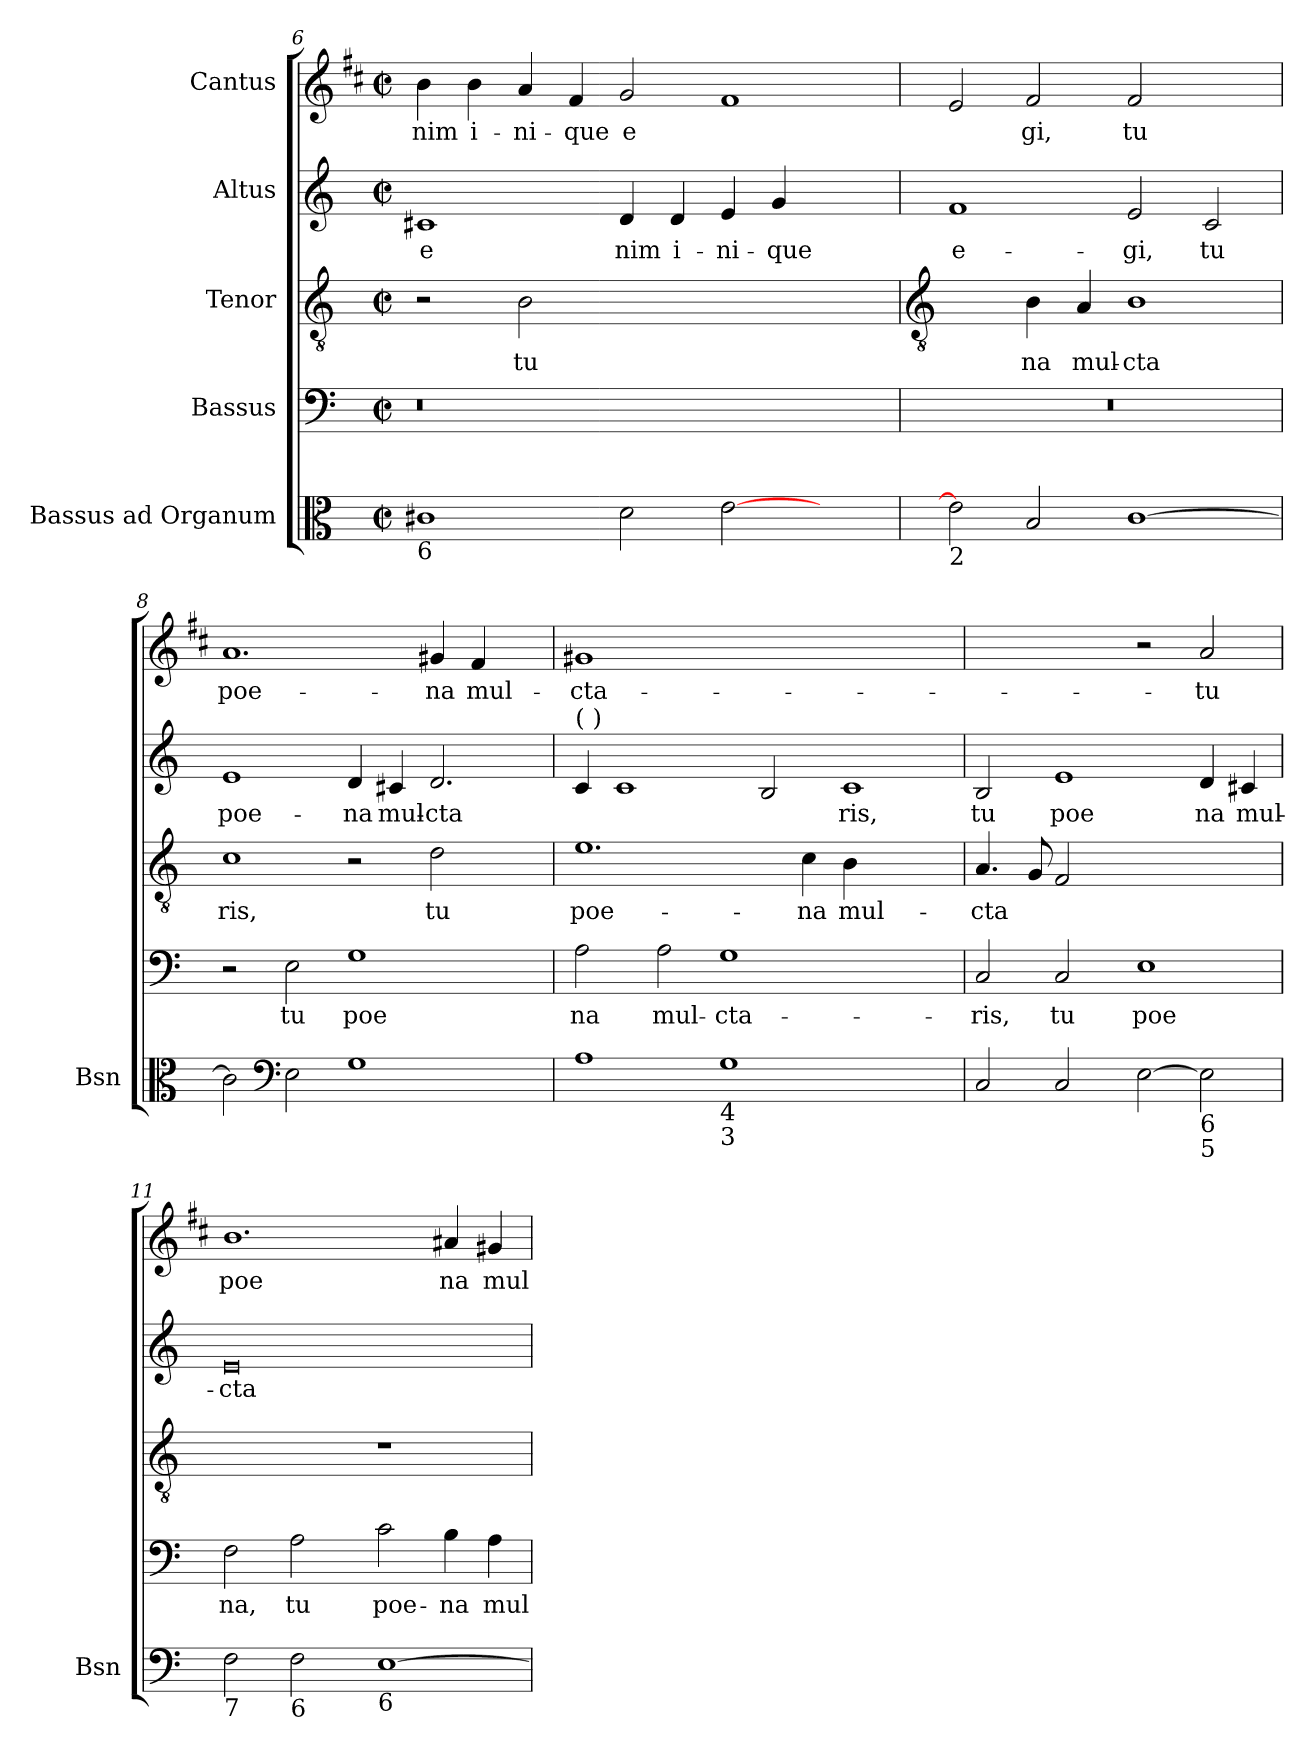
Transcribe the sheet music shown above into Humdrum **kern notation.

**kern	**kern	**text	**kern	**text	**kern	**text	**kern	**text
*part5	*part4	*part4	*part3	*part3	*part2	*part2	*part1	*part1
*staff5	*staff4	*staff4	*staff3	*staff3	*staff2	*staff2	*staff1	*staff1
*I"Bassus ad Organum	*I"Bassus	*	*I"Tenor	*	*I"Altus	*	*I"Cantus	*
*I'Bsn	*	*	*	*	*	*	*	*
*clefC3	*clefF4	*	*clefGv2	*	*clefG2	*	*clefG2	*
*	*	*	*	*	*	*	*ITrd1c2	*
*k[]	*k[]	*	*k[]	*	*k[]	*	*k[]	*
*C:	*C:	*	*C:	*	*C:	*	*C:	*
*M4/2	*M4/2	*	*M4/2	*	*M4/2	*	*M4/2	*
*met(c|)	*met(c|)	*	*met(c|)	*	*met(c|)	*	*met(c|)	*
=6A	=6A	=6A	=6A	=6A	=6A	=6A	=6A	=6A
!LO:TX:b:t=6	!	!	!	!	!	!	!	!
!	!	!	!	!	!	!LO:LY:b	!	!LO:LY:b
1c#X	0r	.	2r	.	1c#X	e	4a	nim
!	!	!	!	!	!	!	!	!LO:LY:b
.	.	.	.	.	.	.	4a	i-
!	!	!	!	!LO:LY:b	!	!	!	!LO:LY:b
.	.	.	2B	tu	.	.	4g	-ni-
!	!	!	!	!	!	!	!	!LO:LY:b
.	.	.	.	.	.	.	4e	-que
!	!	!	!	!LO:LY:b	!	!LO:LY:b	!	!LO:LY:b
2d	.	.	[1cyy	poe	4d	nim	2f	e
!	!	!	!	!	!	!LO:LY:b	!	!
.	.	.	.	.	4d	i-	.	.
!	!	!	!	!	!	!LO:LY:b	!	!
[2e	.	.	.	.	4e	-ni-	1e	.
!	!	!	!	!	!	!LO:LY:b	!	!
.	.	.	.	.	4g	-que	.	.
2ryy	2ryy	.	2ryy	.	2ryy	.	.	.
!!LO:LB:g=z
=7A	=7A	=7A	=7A	=7A	=7A	=7A	=7A	=7A
*	*	*	*clefGv2	*	*	*	*	*
!LO:TX:b:t=2	!	!	!	!	!	!	!	!
!	!	!	!	!	!	!LO:LY:b	!	!
2e]	0r	.	2cyy]	.	1f	e-	2d	.
!	!	!	!	!LO:LY:b	!	!	!	!LO:LY:b
2B	.	.	4B	na	.	.	2e	gi,
!	!	!	!	!LO:LY:b	!	!	!	!
.	.	.	4A	mul-	.	.	.	.
!	!	!	!	!LO:LY:b	!	!LO:LY:b	!	!LO:LY:b
[1c	.	.	1B	-cta	2e	-gi,	2e	tu
!	!	!	!	!	!	!LO:LY:b	!	!
.	.	.	.	.	2c	tu	2ryy	.
!!LO:LB:g=z
=8	=8	=8	=8	=8	=8	=8	=8	=8
!	!	!	!	!LO:LY:b	!	!LO:LY:b	!	!LO:LY:b
2c]	2r	.	1c	ris,	1e	poe-	1.g	poe-
*clefF4	*	*	*	*	*	*	*	*
!	!	!LO:LY:b	!	!	!	!	!	!
2E	2E	tu	.	.	.	.	.	.
!	!	!LO:LY:b	!	!	!	!LO:LY:b	!	!
1G	1G	poe	2r	.	4d	-na	.	.
!	!	!	!	!	!	!LO:LY:b	!	!
.	.	.	.	.	4c#X	mul-	.	.
!	!	!	!	!LO:LY:b	!	!LO:LY:b	!	!LO:LY:b
.	.	.	2d	tu	2.d	-cta	4f#X	-na
!	!	!	!	!	!	!	!	!LO:LY:b
.	.	.	.	.	.	.	4e	mul-
4ryy	4ryy	.	4ryy	.	.	.	4ryy	.
=9	=9	=9	=9	=9	=9	=9	=9	=9
!	!	!	!	!	!LO:TX:a:t=(  )	!	!	!
!	!	!LO:LY:b	!	!LO:LY:b	!	!	!	!LO:LY:b
1A	2A	na	1.e	poe-	4c	.	1f#X	-cta-
.	.	.	.	.	1c	.	.	.
!	!	!LO:LY:b	!	!	!	!	!	!
.	2A	mul-	.	.	.	.	.	.
!LO:TX:b:t=4	!	!	!	!	!	!	!	!
!LO:TX:b:t=3	!	!	!	!	!	!	!	!
!	!	!LO:LY:b	!	!	!	!	!	!LO:LY:b
1G	1G	-cta-	.	.	.	.	[1gyy	-ris,
.	.	.	.	.	2B	.	.	.
!	!	!	!	!LO:LY:b	!	!	!	!
.	.	.	4c	-na	.	.	.	.
!	!	!	!	!LO:LY:b	!	!LO:LY:b	!	!
.	.	.	4B	mul-	1c	ris,	.	.
2.ryy	2.ryy	.	2.ryy	.	.	.	2.ryy	.
=10	=10	=10	=10	=10	=10	=10	=10	=10
!	!	!LO:LY:b	!	!LO:LY:b	!	!LO:LY:b	!	!
2C	2C	-ris,	4.A	-cta	2B	tu	2.gyy_	.
.	.	.	8G	.	.	.	.	.
!	!	!LO:LY:b	!	!	!	!LO:LY:b	!	!
2C	2C	tu	2F	.	1e	poe	.	.
.	.	.	.	.	.	.	4gyy]	.
!	!	!LO:LY:b	!	!LO:LY:b	!	!	!	!
[2E	1E	poe	[1Eyy	ris,	.	.	2r	.
!LO:TX:b:t=6	!	!	!	!	!	!	!	!
!LO:TX:b:t=5	!	!	!	!	!	!	!	!
!	!	!	!	!	!	!LO:LY:b	!	!LO:LY:b
2E]	.	.	.	.	4d	na	2g	tu
!	!	!	!	!	!	!LO:LY:b	!	!
.	.	.	.	.	4c#X	mul-	.	.
=11	=11	=11	=11	=11	=11	=11	=11	=11
!LO:TX:b:t=7	!	!	!	!	!	!	!	!
!	!	!LO:LY:b	!	!	!	!LO:LY:b	!	!LO:LY:b
2F	2F	na,	2.Eyy_	.	0e	-cta	1.a	poe
!LO:TX:b:t=6	!	!	!	!	!	!	!	!
!	!	!LO:LY:b	!	!	!	!	!	!
2F	2A	tu	.	.	.	.	.	.
.	.	.	4Eyy]	.	.	.	.	.
!LO:TX:b:t=6	!	!	!	!	!	!	!	!
!	!	!LO:LY:b	!	!	!	!	!	!
[1E	2c	poe-	1r	.	.	.	.	.
!	!	!LO:LY:b	!	!	!	!	!	!LO:LY:b
.	4B	-na	.	.	.	.	4g#X	na
!	!	!LO:LY:b	!	!	!	!	!	!LO:LY:b
.	4A	mul-	.	.	.	.	4f#X	mul-
=	=	=	=	=	=	=	=	=
*-	*-	*-	*-	*-	*-	*-	*-	*-
